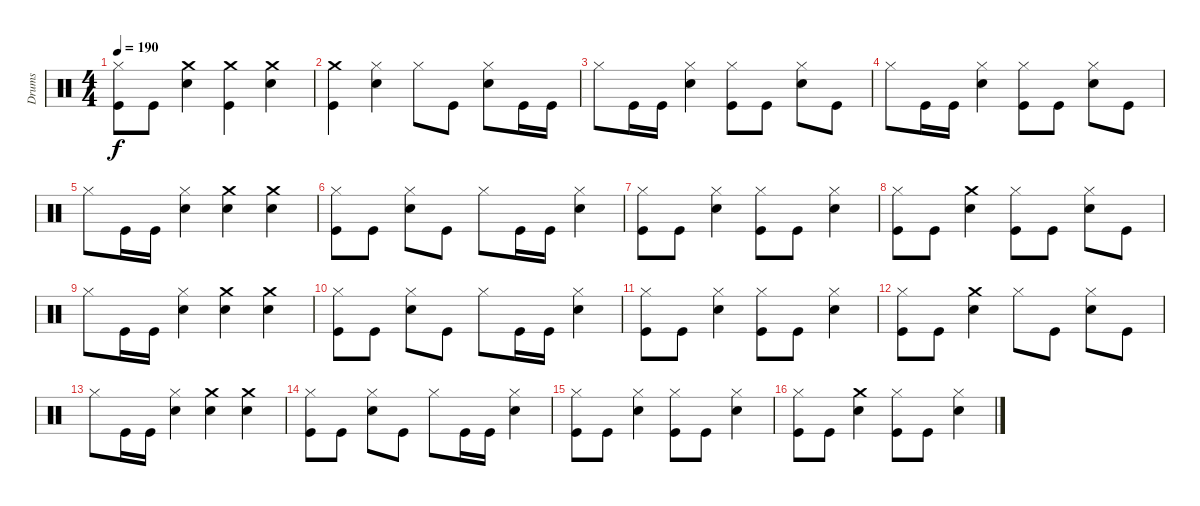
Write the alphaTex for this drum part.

\track ("Drums" "Drums") {instrument percussion}
\staff {score}
\articulation defaults
\ts (4 4)
\tempo 190
\clef neutral
\ks c
("Kick (hit)" "Hi-Hat (closed)").8{dy f} "Kick (hit)".8 ("Crash medium (hit)" "Snare (hit) 2").4 ("Kick (hit)" "Crash medium (hit)").4 ("Crash medium (hit)" "Snare (hit) 2").4 |
("Kick (hit)" "Crash medium (hit)").4 ("Hi-Hat (closed)" "Snare (hit) 2").4 "Hi-Hat (closed)".8 "Kick (hit)".8 ("Snare (hit) 2" "Hi-Hat (closed)").8 "Kick (hit)".16 "Kick (hit)".16 |
"Hi-Hat (closed)".8 "Kick (hit)".16 "Kick (hit)".16 ("Snare (hit) 2" "Hi-Hat (closed)").4 ("Hi-Hat (closed)" "Kick (hit)").8 "Kick (hit)".8 ("Snare (hit) 2" "Hi-Hat (closed)").8 "Kick (hit)".8 |
"Hi-Hat (closed)".8 "Kick (hit)".16 "Kick (hit)".16 ("Snare (hit) 2" "Hi-Hat (closed)").4 ("Hi-Hat (closed)" "Kick (hit)").8 "Kick (hit)".8 ("Snare (hit) 2" "Hi-Hat (closed)").8 "Kick (hit)".8 |
"Hi-Hat (closed)".8 "Kick (hit)".16 "Kick (hit)".16 ("Snare (hit) 2" "Hi-Hat (closed)").4 ("Crash medium (hit)" "Snare (hit) 2").4 ("Crash medium (hit)" "Snare (hit) 2").4 |
("Kick (hit)" "Hi-Hat (closed)").8 "Kick (hit)".8 ("Snare (hit) 2" "Hi-Hat (closed)").8 "Kick (hit)".8 "Hi-Hat (closed)".8 "Kick (hit)".16 "Kick (hit)".16 ("Snare (hit) 2" "Hi-Hat (closed)").4 |
("Kick (hit)" "Hi-Hat (closed)").8 "Kick (hit)".8 ("Snare (hit) 2" "Hi-Hat (closed)").4 ("Kick (hit)" "Hi-Hat (closed)").8 "Kick (hit)".8 ("Snare (hit) 2" "Hi-Hat (closed)").4 |
("Kick (hit)" "Hi-Hat (closed)").8 "Kick (hit)".8 ("Crash medium (hit)" "Snare (hit) 2").4 ("Kick (hit)" "Hi-Hat (closed)").8 "Kick (hit)".8 ("Snare (hit) 2" "Hi-Hat (closed)").8 "Kick (hit)".8 |
"Hi-Hat (closed)".8 "Kick (hit)".16 "Kick (hit)".16 ("Snare (hit) 2" "Hi-Hat (closed)").4 ("Crash medium (hit)" "Snare (hit) 2").4 ("Crash medium (hit)" "Snare (hit) 2").4 |
("Kick (hit)" "Hi-Hat (closed)").8 "Kick (hit)".8 ("Snare (hit) 2" "Hi-Hat (closed)").8 "Kick (hit)".8 "Hi-Hat (closed)".8 "Kick (hit)".16 "Kick (hit)".16 ("Snare (hit) 2" "Hi-Hat (closed)").4 |
("Kick (hit)" "Hi-Hat (closed)").8 "Kick (hit)".8 ("Snare (hit) 2" "Hi-Hat (closed)").4 ("Kick (hit)" "Hi-Hat (closed)").8 "Kick (hit)".8 ("Snare (hit) 2" "Hi-Hat (closed)").4 |
("Kick (hit)" "Hi-Hat (closed)").8 "Kick (hit)".8 ("Crash medium (hit)" "Snare (hit) 2").4 "Hi-Hat (closed)".8 "Kick (hit)".8 ("Snare (hit) 2" "Hi-Hat (closed)").8 "Kick (hit)".8 |
"Hi-Hat (closed)".8 "Kick (hit)".16 "Kick (hit)".16 ("Snare (hit) 2" "Hi-Hat (closed)").4 ("Crash medium (hit)" "Snare (hit) 2").4 ("Crash medium (hit)" "Snare (hit) 2").4 |
("Kick (hit)" "Hi-Hat (closed)").8 "Kick (hit)".8 ("Snare (hit) 2" "Hi-Hat (closed)").8 "Kick (hit)".8 "Hi-Hat (closed)".8 "Kick (hit)".16 "Kick (hit)".16 ("Snare (hit) 2" "Hi-Hat (closed)").4 |
("Kick (hit)" "Hi-Hat (closed)").8 "Kick (hit)".8 ("Snare (hit) 2" "Hi-Hat (closed)").4 ("Kick (hit)" "Hi-Hat (closed)").8 "Kick (hit)".8 ("Snare (hit) 2" "Hi-Hat (closed)").4 |
("Kick (hit)" "Hi-Hat (closed)").8 "Kick (hit)".8 ("Crash medium (hit)" "Snare (hit) 2").4 ("Kick (hit)" "Hi-Hat (closed)").8 "Kick (hit)".8 ("Snare (hit) 2" "Hi-Hat (closed)").4
